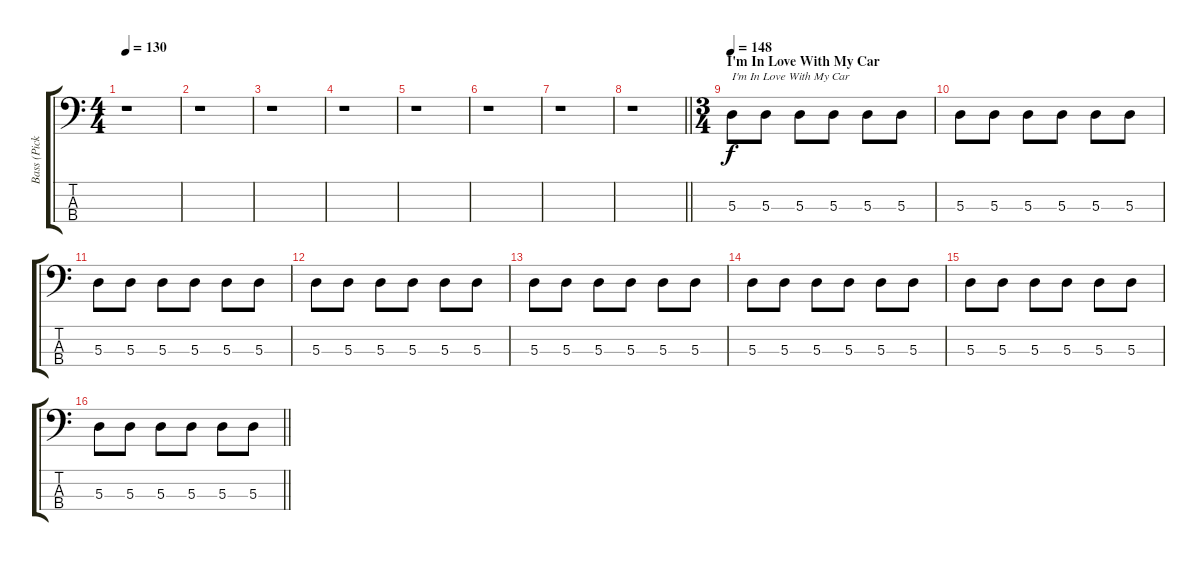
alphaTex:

\track ("Bass (Pick)" "Bass (Pick") {instrument electricbasspick}
\staff {score tabs}
\tuning (G2 D2 A1 E1) {hide}
\ts (4 4)
\tempo 130
\clef f4
\ks c
r.1{dy f} |
r.1 |
r.1 |
r.1 |
r.1 |
r.1 |
r.1 |
\barLineRight lightlight
r.1 |
\ts (3 4)
\section ("" "I'm In Love With My Car")
\tempo 148
5.3.8{txt "I'm In Love With My Car" volume 13 instrument electricbasspick} 5.3.8 5.3.8 5.3.8 5.3.8 5.3.8 |
5.3.8 5.3.8 5.3.8 5.3.8 5.3.8 5.3.8 |
5.3.8 5.3.8 5.3.8 5.3.8 5.3.8 5.3.8 |
5.3.8 5.3.8 5.3.8 5.3.8 5.3.8 5.3.8 |
5.3.8 5.3.8 5.3.8 5.3.8 5.3.8 5.3.8 |
5.3.8 5.3.8 5.3.8 5.3.8 5.3.8 5.3.8 |
5.3.8 5.3.8 5.3.8 5.3.8 5.3.8 5.3.8 |
\barLineRight lightlight
5.3.8 5.3.8 5.3.8 5.3.8 5.3.8 5.3.8
